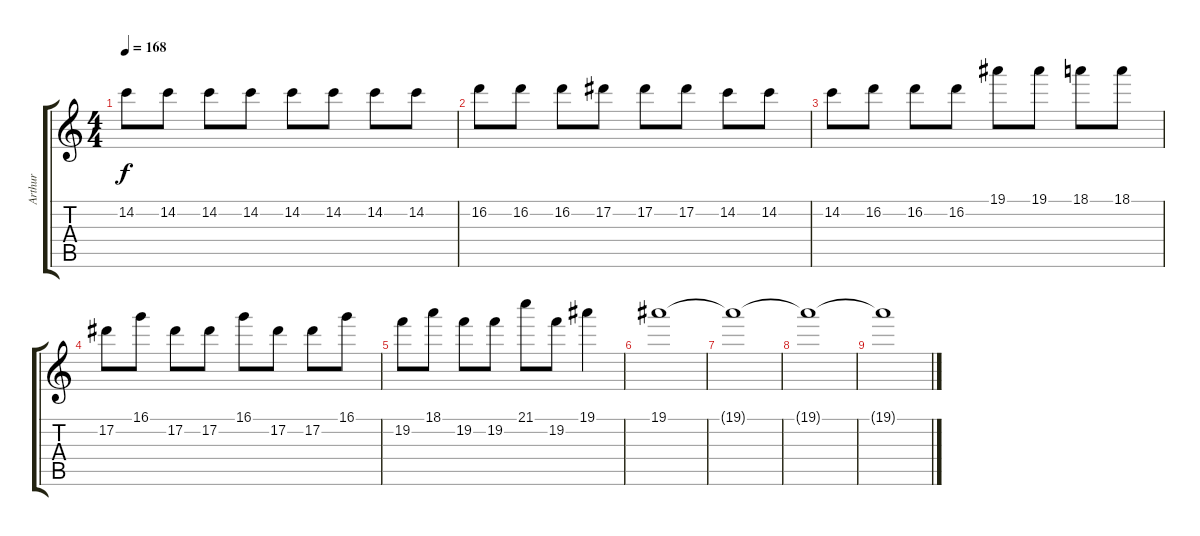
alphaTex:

\track ("Arthur" "Arthur") {instrument overdrivenguitar}
\staff {score tabs}
\tuning (Eb4 Bb3 Gb3 Db3 Ab2 Eb2) {hide}
\ts (4 4)
\tempo 168
\clef g2
\ks c
14.2.8{dy f} 14.2.8 14.2.8 14.2.8 14.2.8 14.2.8 14.2.8 14.2.8 |
16.2.8 16.2.8 16.2.8 17.2.8 17.2.8 17.2.8 14.2.8 14.2.8 |
14.2.8 16.2.8 16.2.8 16.2.8 19.1.8 19.1.8 18.1.8 18.1.8 |
17.2.8 16.1.8 17.2.8 17.2.8 16.1.8 17.2.8 17.2.8 16.1.8 |
19.2.8 18.1.8 19.2.8 19.2.8 21.1.8 19.2.8 19.1.4 |
19.1.1{volume 0} |
19.1{t}.1 |
19.1{t}.1 |
19.1{t}.1
